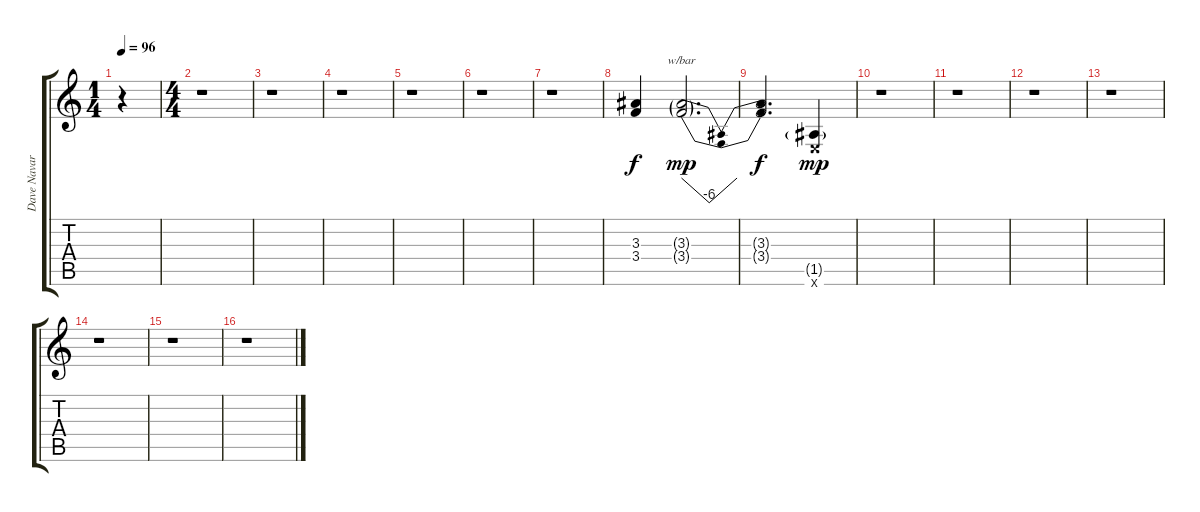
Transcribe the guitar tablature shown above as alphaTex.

\track ("Dave Navarro 3" "Dave Navar") {instrument electricguitarclean}
\staff {score tabs}
\tuning (E4 B3 G3 D3 A2 E2) {hide}
\ts (1 4)
\tempo 96
\clef g2
\ks c
r.4{dy f instrument electricguitarclean} |
\ts (4 4)
r.1 |
r.1 |
r.1 |
r.1 |
r.1 |
r.1 |
(3.3 3.4).4 (3.3{g} 3.4{g}).2{d tbe (dip default 0 0 30 -24 60 0) dy mp} |
(3.3{t} 3.4{t}).2{d dy f} (1.5{g} 0.6{x}).4{dy mp} |
r.1 |
r.1 |
r.1 |
r.1 |
r.1 |
r.1 |
r.1
